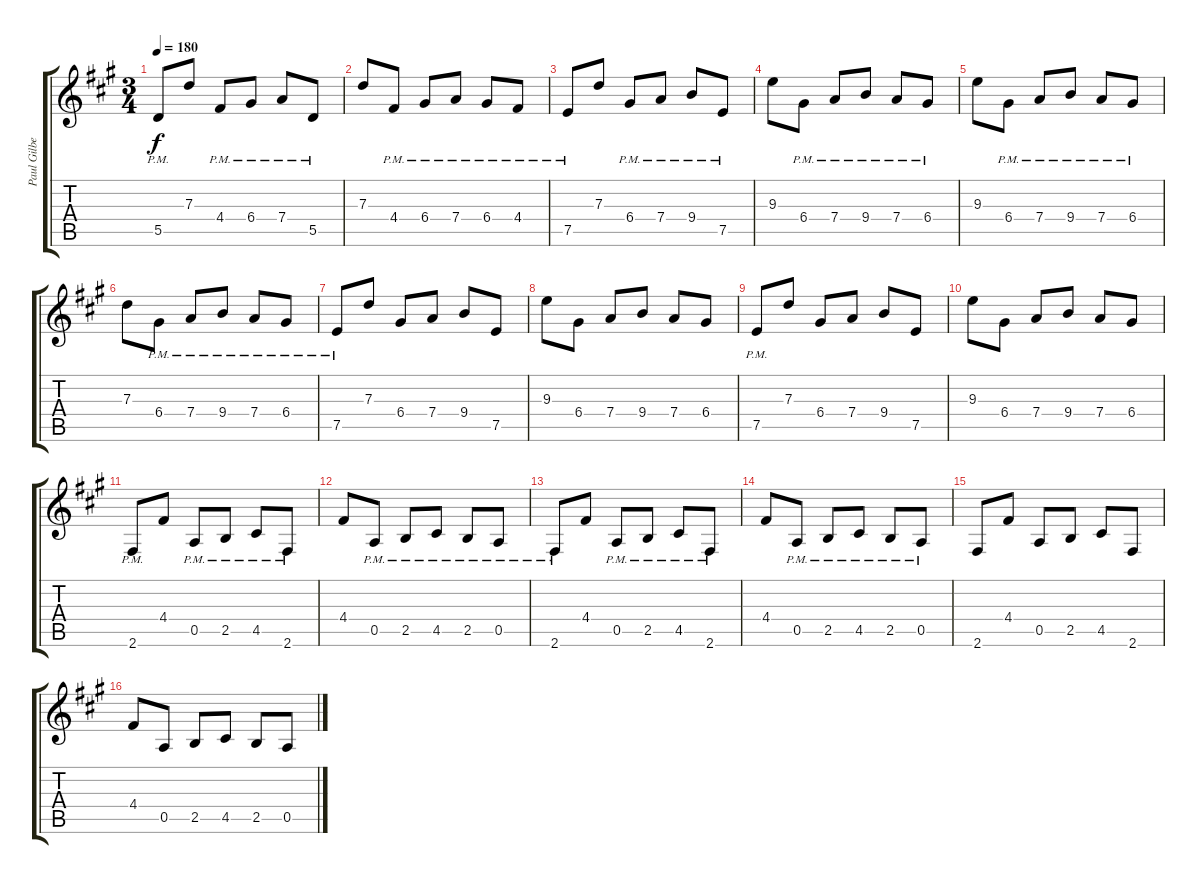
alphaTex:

\track ("Paul Gilbert" "Paul Gilbe") {instrument overdrivenguitar}
\staff {score tabs}
\tuning (E4 B3 G3 D3 A2 E2) {hide}
\ts (3 4)
\tempo 180
\clef g2
\ks a
5.5{pm}.8{dy f} 7.3.8 4.4{pm}.8 6.4{pm}.8 7.4{pm}.8 5.5{pm}.8 |
7.3.8 4.4{pm}.8 6.4{pm}.8 7.4{pm}.8 6.4{pm}.8 4.4{pm}.8 |
7.5{pm}.8 7.3.8 6.4{pm}.8 7.4{pm}.8 9.4{pm}.8 7.5{pm}.8 |
9.3.8 6.4{pm}.8 7.4{pm}.8 9.4{pm}.8 7.4{pm}.8 6.4{pm}.8 |
9.3.8 6.4{pm}.8 7.4{pm}.8 9.4{pm}.8 7.4{pm}.8 6.4{pm}.8 |
7.3.8 6.4{pm}.8 7.4{pm}.8 9.4{pm}.8 7.4{pm}.8 6.4{pm}.8 |
7.5{pm}.8 7.3.8 6.4.8 7.4.8 9.4.8 7.5.8 |
9.3.8 6.4.8 7.4.8 9.4.8 7.4.8 6.4.8 |
7.5{pm}.8 7.3.8 6.4.8 7.4.8 9.4.8 7.5.8 |
9.3.8 6.4.8 7.4.8 9.4.8 7.4.8 6.4.8 |
2.6{pm}.8 4.4.8 0.5{pm}.8 2.5{pm}.8 4.5{pm}.8 2.6{pm}.8 |
4.4.8 0.5{pm}.8 2.5{pm}.8 4.5{pm}.8 2.5{pm}.8 0.5{pm}.8 |
2.6{pm}.8 4.4.8 0.5{pm}.8 2.5{pm}.8 4.5{pm}.8 2.6{pm}.8 |
4.4.8 0.5{pm}.8 2.5{pm}.8 4.5{pm}.8 2.5{pm}.8 0.5{pm}.8 |
2.6.8 4.4.8 0.5.8 2.5.8 4.5.8 2.6.8 |
4.4.8 0.5.8 2.5.8 4.5.8 2.5.8 0.5.8
